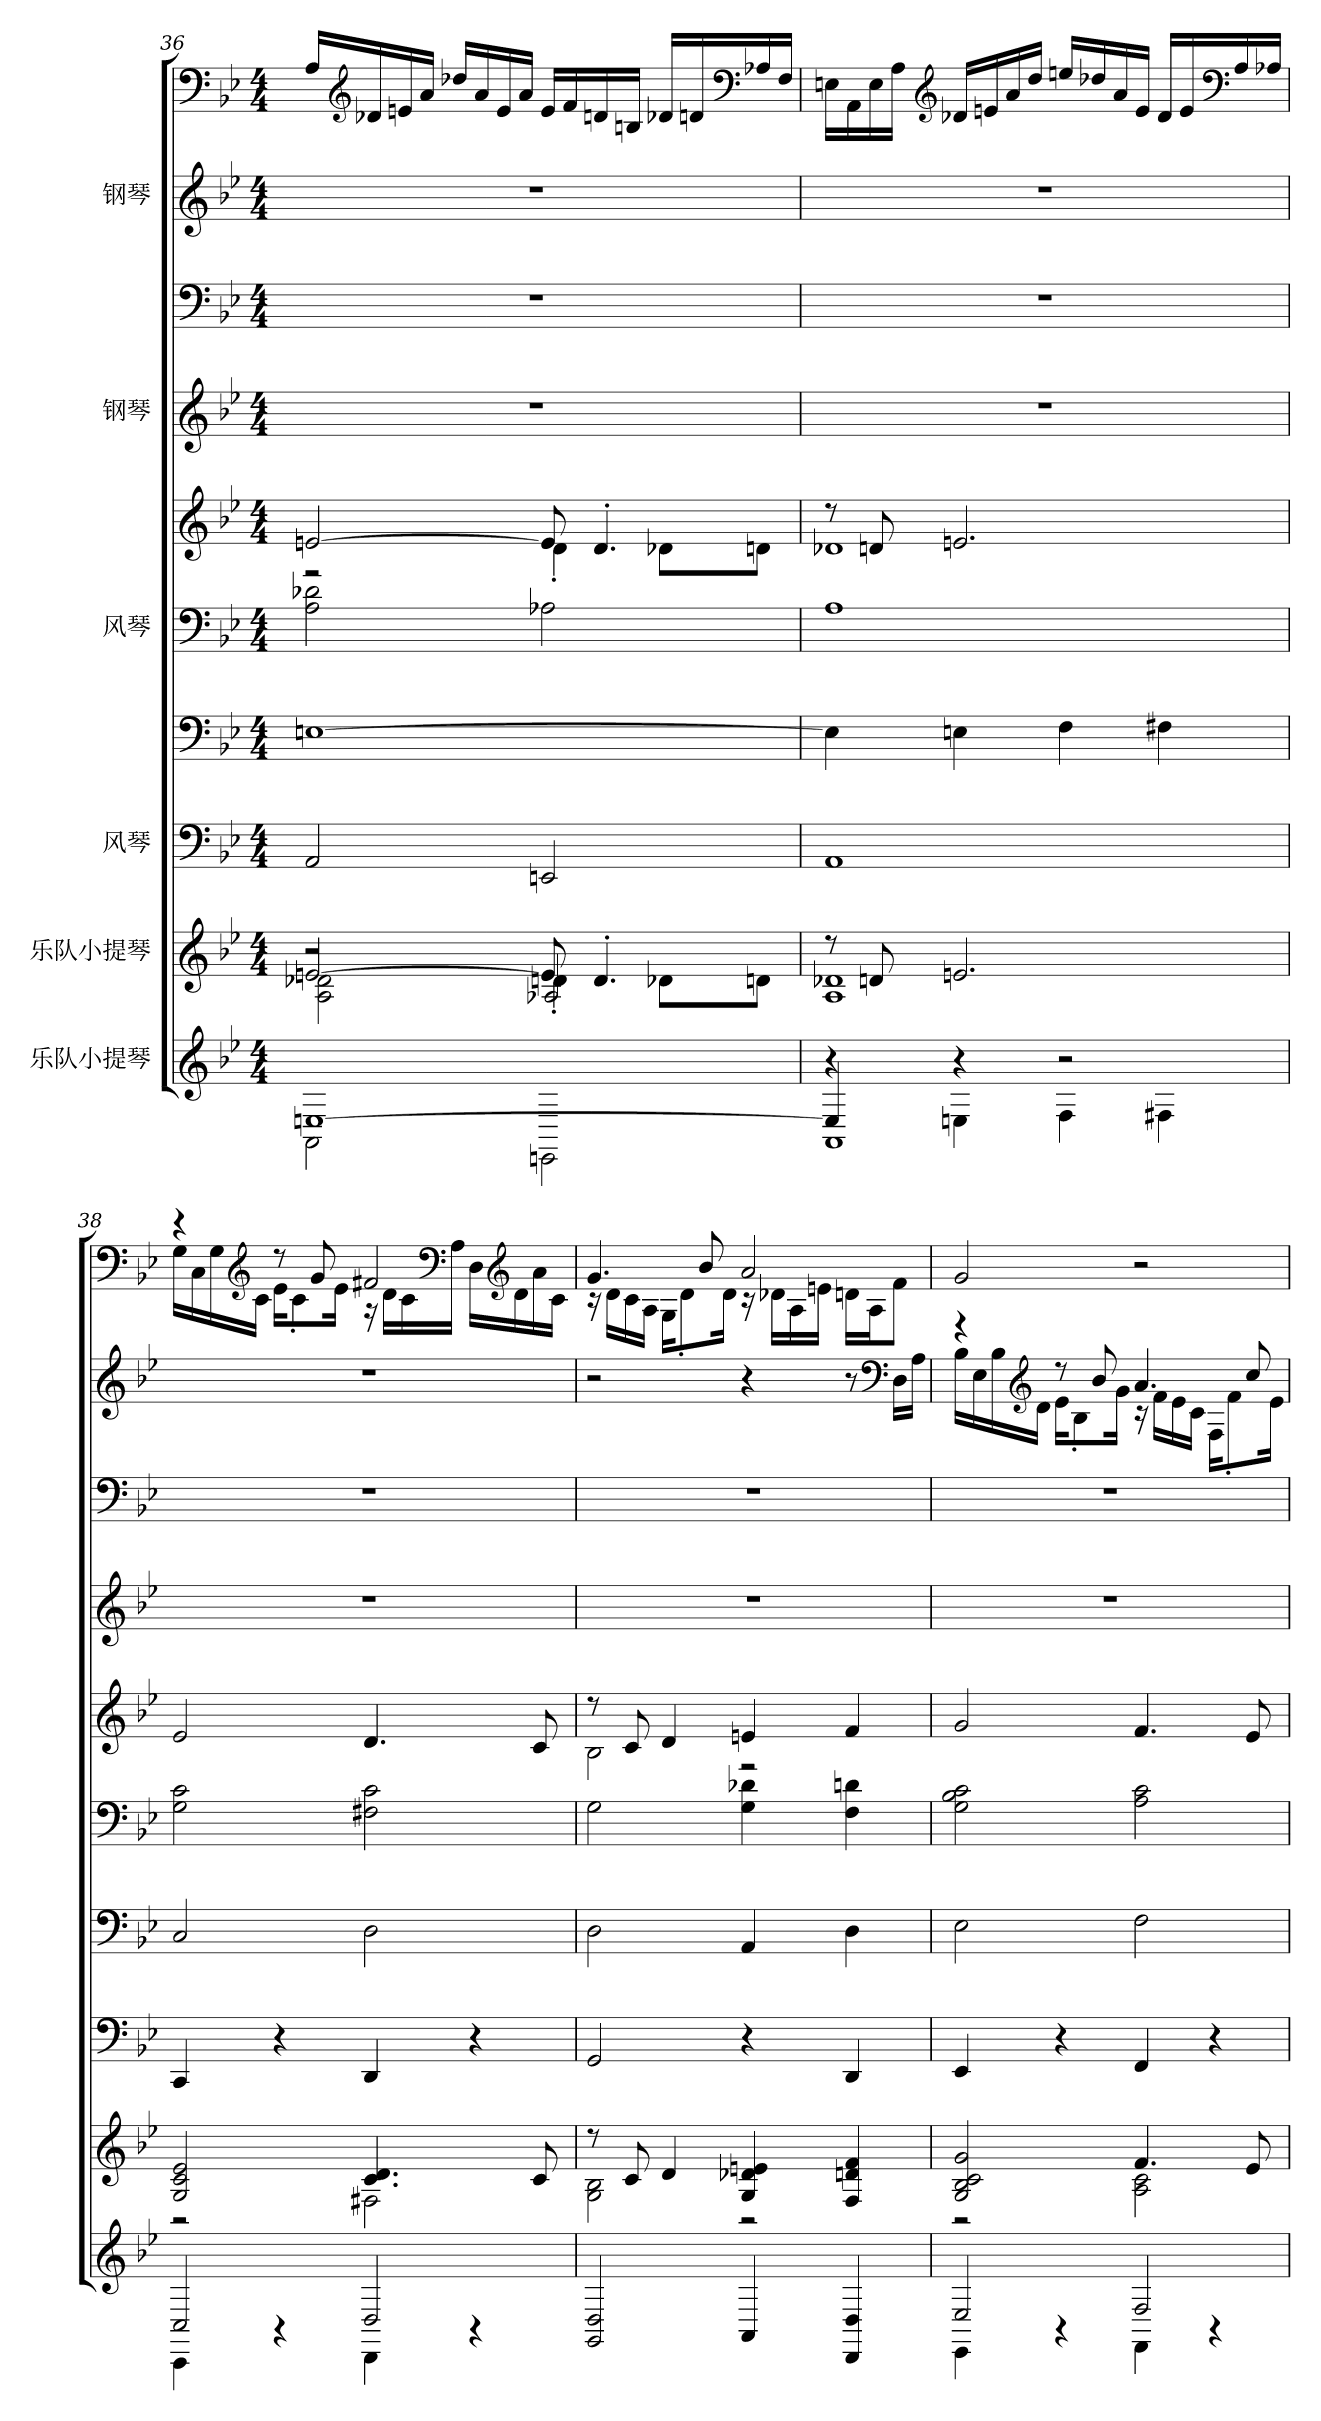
**kern	**kern	**kern	**kern	**kern	**kern	**kern	**kern	**kern	**kern
*part6	*part5	*part4	*part4	*part3	*part3	*part2	*part2	*part1	*part1
*staff10	*staff9	*staff8	*staff7	*staff6	*staff5	*staff4	*staff3	*staff2	*staff1
*I"乐队小提琴	*I"乐队小提琴	*I"风琴	*	*I"风琴	*	*I"钢琴	*	*I"钢琴	*
!!LO:PB:g=z
*clefG2	*clefG2	*clefF4	*clefF4	*clefF4	*clefG2	*clefG2	*clefF4	*clefG2	*clefF4
*k[b-e-]	*k[b-e-]	*k[b-e-]	*k[b-e-]	*k[b-e-]	*k[b-e-]	*k[b-e-]	*k[b-e-]	*k[b-e-]	*k[b-e-]
*M4/4	*M4/4	*M4/4	*M4/4	*M4/4	*M4/4	*M4/4	*M4/4	*M4/4	*M4/4
=36	=36	=36	=36	=36	=36	=36	=36	=36	=36
*^	*^	*	*	*	*^	*	*	*	*
*	*	*	*^	*	*	*	*	*	*	*	*	*
[1En	2AA\	[2en/	2A\ 2d-X\	2r	2AA/	[1En	2A\ 2d-X\	[2en/	2r	1r	1r	1r	16A/LL
*	*	*	*	*	*	*	*	*	*	*	*	*	*clefG2
.	.	.	.	.	.	.	.	.	.	.	.	.	16d-X/
.	.	.	.	.	.	.	.	.	.	.	.	.	16en/
.	.	.	.	.	.	.	.	.	.	.	.	.	16a/JJ
.	.	.	.	.	.	.	.	.	.	.	.	.	16dd-X/LL
.	.	.	.	.	.	.	.	.	.	.	.	.	16a/
.	.	.	.	.	.	.	.	.	.	.	.	.	16e/
.	.	.	.	.	.	.	.	.	.	.	.	.	16a/JJ
.	2EEn\	8e/]	4dn'\	2A-X/	2EEn/	.	2A-X\	8e/]	4d'\	.	.	.	16e/LL
.	.	.	.	.	.	.	.	.	.	.	.	.	16f/
.	.	4.d'/	.	.	.	.	.	4.d'/	.	.	.	.	16dn/
.	.	.	.	.	.	.	.	.	.	.	.	.	16Bn/JJ
.	.	.	8d-X\L	.	.	.	.	.	8d-X\L	.	.	.	16d-X/LL
.	.	.	.	.	.	.	.	.	.	.	.	.	16dn/
*	*	*	*	*	*	*	*	*	*	*	*	*	*clefF4
.	.	.	8dn\J	.	.	.	.	.	8dn\J	.	.	.	16A-X/
.	.	.	.	.	.	.	.	.	.	.	.	.	16F/JJ
*	*	*	*v	*v	*	*	*	*	*	*	*	*	*
!!LO:PB:g=z
=37	=37	=37	=37	=37	=37	=37	=37	=37	=37	=37	=37	=37
*	*^	*	*	*	*	*	*	*	*	*	*	*
4E/]	4r	1AA	8r	1A 1d-X	1AA	4E\]	1A	8r	1d-X	1r	1r	1r	16En\LL
.	.	.	.	.	.	.	.	.	.	.	.	.	16AA\
.	.	.	8dn/	.	.	.	.	8dn/	.	.	.	.	16E\
.	.	.	.	.	.	.	.	.	.	.	.	.	16A\JJ
*	*	*	*	*	*	*	*	*	*	*	*	*	*clefG2
4r	4En\	.	2.en/	.	.	4En\	.	2.en/	.	.	.	.	16d-X/LL
.	.	.	.	.	.	.	.	.	.	.	.	.	16en/
.	.	.	.	.	.	.	.	.	.	.	.	.	16a/
.	.	.	.	.	.	.	.	.	.	.	.	.	16dd/JJ
2r	4F\	.	.	.	.	4F\	.	.	.	.	.	.	16een/LL
.	.	.	.	.	.	.	.	.	.	.	.	.	16dd-X/
.	.	.	.	.	.	.	.	.	.	.	.	.	16a/
.	.	.	.	.	.	.	.	.	.	.	.	.	16e/JJ
.	4F#X\	.	.	.	.	4F#X\	.	.	.	.	.	.	16d-/LL
.	.	.	.	.	.	.	.	.	.	.	.	.	16e/
*	*	*	*	*	*	*	*	*	*	*	*	*	*clefF4
.	.	.	.	.	.	.	.	.	.	.	.	.	16A/
.	.	.	.	.	.	.	.	.	.	.	.	.	16A-X/JJ
*	*v	*v	*	*	*	*	*	*v	*v	*	*	*	*
!!LO:PB:g=z
=38	=38	=38	=38	=38	=38	=38	=38	=38	=38	=38	=38
*	*	*	*	*	*	*	*	*	*	*	*^
2C/	4CC\	2G/ 2c/ 2e-/	2r	4CC/	2C/	2G\ 2c\	2e-/	1r	1r	1r	4r	16G\LL
.	.	.	.	.	.	.	.	.	.	.	.	16C\
.	.	.	.	.	.	.	.	.	.	.	.	16G\
*	*	*	*	*	*	*	*	*	*	*	*clefG2	*
.	.	.	.	.	.	.	.	.	.	.	.	16c\JJ
.	4r	.	.	4r	.	.	.	.	.	.	8r	16e-\KL
.	.	.	.	.	.	.	.	.	.	.	.	8c'\
.	.	.	.	.	.	.	.	.	.	.	8g/	.
.	.	.	.	.	.	.	.	.	.	.	.	16e-\Jk
2D/	4DD\	4.c/ 4.d/	2F#X\	4DD/	2D\	2F#X\ 2c\	4.d/	.	.	.	2f#X/	16r
.	.	.	.	.	.	.	.	.	.	.	.	16d\LL
.	.	.	.	.	.	.	.	.	.	.	.	16c\
*	*	*	*	*	*	*	*	*	*	*	*clefF4	*
.	.	.	.	.	.	.	.	.	.	.	.	16A\JJ
.	4r	.	.	4r	.	.	.	.	.	.	.	16D\LL
*	*	*	*	*	*	*	*	*	*	*	*clefG2	*
.	.	.	.	.	.	.	.	.	.	.	.	16d\
.	.	8c/	.	.	.	.	8c/	.	.	.	.	16a\
.	.	.	.	.	.	.	.	.	.	.	.	16c\JJ
*v	*v	*	*	*	*	*	*	*	*	*	*	*
=39	=39	=39	=39	=39	=39	=39	=39	=39	=39	=39	=39
*	*	*	*	*	*	*^	*	*	*	*	*
2GG/ 2D/	8r	2G\ 2B-\	2GG/	2D\	2G\	8r	2B-\	1r	1r	2r	4.g/	16r
.	.	.	.	.	.	.	.	.	.	.	.	16d\LL
.	8c/	.	.	.	.	8c/	.	.	.	.	.	16c\
.	.	.	.	.	.	.	.	.	.	.	.	16A\JJ
.	4d/	.	.	.	.	4d/	.	.	.	.	.	16G\KL
.	.	.	.	.	.	.	.	.	.	.	.	8d'\
.	.	.	.	.	.	.	.	.	.	.	8b-/	.
.	.	.	.	.	.	.	.	.	.	.	.	16d\Jk
4AA/	4G/ 4d-X/ 4en/	2r	4r	4AA/	4G\ 4d-X\	4en/	2r	.	.	4r	2a/	16r
.	.	.	.	.	.	.	.	.	.	.	.	16d-X\LL
.	.	.	.	.	.	.	.	.	.	.	.	16A\
.	.	.	.	.	.	.	.	.	.	.	.	16en\JJ
4DD/ 4D/	4F/ 4dn/ 4f/	.	4DD/	4D\	4F\ 4dn\	4f/	.	.	.	8r	.	16dn\LL
.	.	.	.	.	.	.	.	.	.	.	.	16A\J
*	*	*	*	*	*	*	*	*	*	*clefF4	*	*
.	.	.	.	.	.	.	.	.	.	16D\LL	.	8f\J
.	.	.	.	.	.	.	.	.	.	16A\JJ	.	.
*	*	*	*	*	*	*v	*v	*	*	*	*v	*v
!!LO:PB:g=z
=40	=40	=40	=40	=40	=40	=40	=40	=40	=40	=40
*^	*	*	*	*	*	*	*	*	*^	*
2E-/	4EE-\	2G/ 2B-/ 2c/ 2g/	2r	4EE-/	2E-\	2G\ 2B-\ 2c\	2g/	1r	1r	4r	16B-\LL	2g/
.	.	.	.	.	.	.	.	.	.	.	16E-\	.
.	.	.	.	.	.	.	.	.	.	.	16B-\	.
*	*	*	*	*	*	*	*	*	*	*clefG2	*	*
.	.	.	.	.	.	.	.	.	.	.	16d\JJ	.
.	4r	.	.	4r	.	.	.	.	.	8r	16e-\KL	.
.	.	.	.	.	.	.	.	.	.	.	8B-'\	.
.	.	.	.	.	.	.	.	.	.	8b-/	.	.
.	.	.	.	.	.	.	.	.	.	.	16g\Jk	.
2F/	4FF\	4.f/	2A\ 2c\	4FF/	2F\	2A\ 2c\	4.f/	.	.	4.a/	16r	2r
.	.	.	.	.	.	.	.	.	.	.	16f\LL	.
.	.	.	.	.	.	.	.	.	.	.	16e-\	.
.	.	.	.	.	.	.	.	.	.	.	16c\JJ	.
.	4r	.	.	4r	.	.	.	.	.	.	16F\KL	.
.	.	.	.	.	.	.	.	.	.	.	8f'\	.
.	.	8e-/	.	.	.	.	8e-/	.	.	8cc/	.	.
.	.	.	.	.	.	.	.	.	.	.	16e-\Jk	.
*v	*v	*	*	*	*	*	*	*	*	*v	*v	*
*	*v	*v	*	*	*	*	*	*	*	*
=	=	=	=	=	=	=	=	=	=
*-	*-	*-	*-	*-	*-	*-	*-	*-	*-
